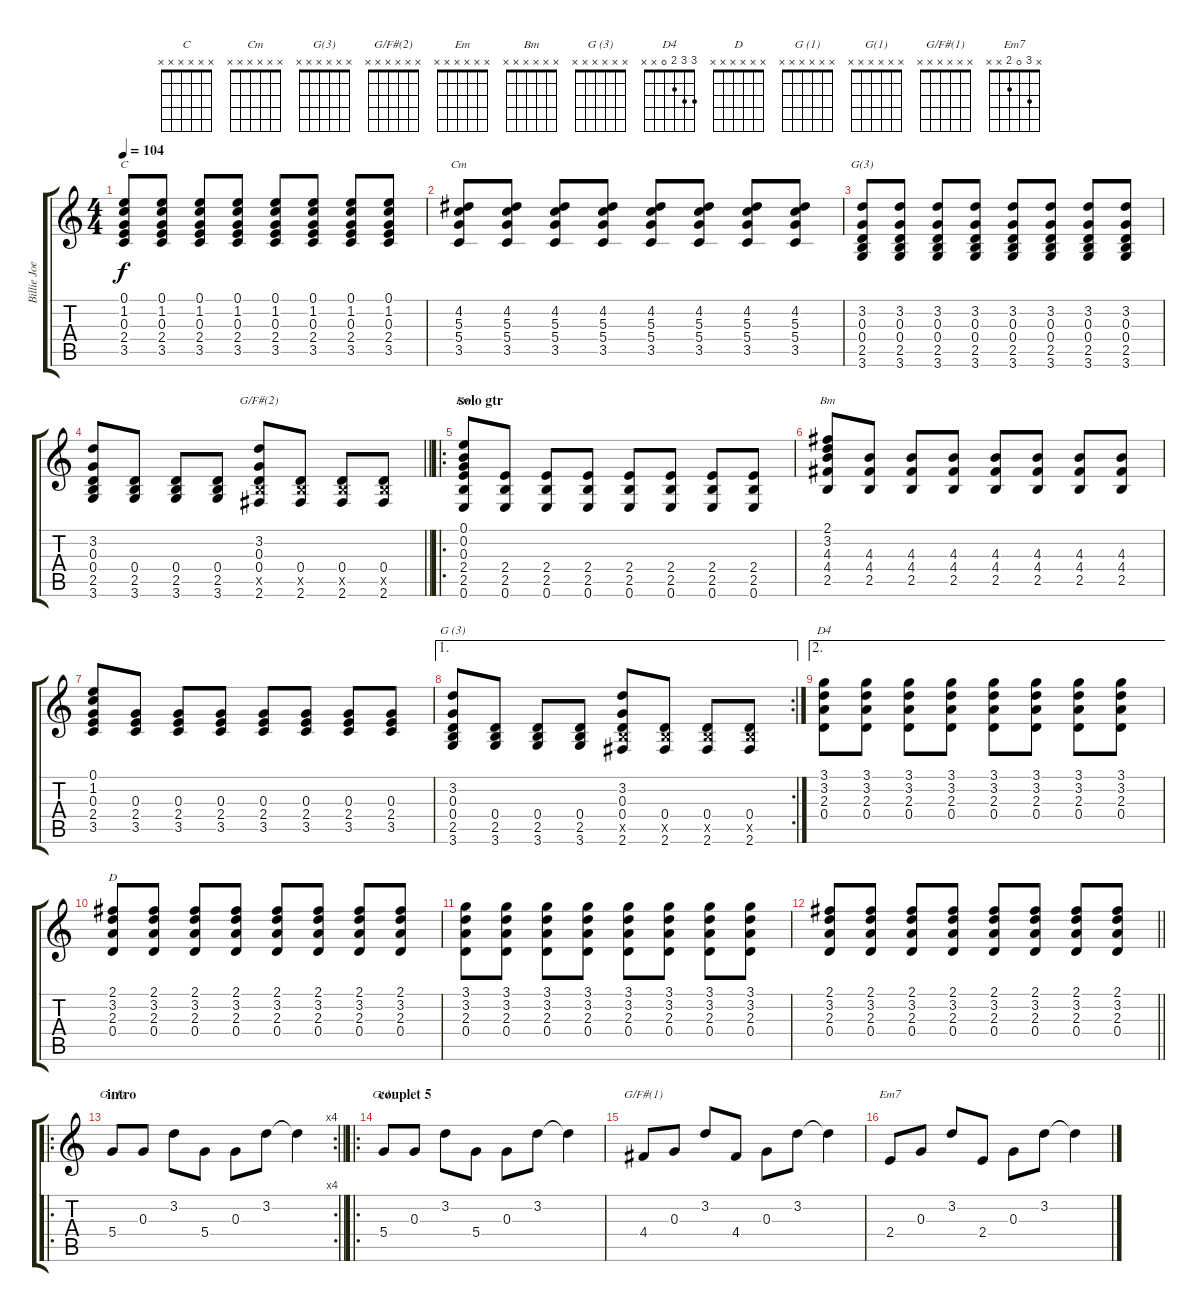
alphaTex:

\track ("Billie Joe Armstrong" "Billie Joe") {instrument acousticguitarsteel}
\staff {score tabs}
\tuning (E4 B3 G3 D3 A2 E2) {hide}
\chord ("C" x x x x x x)
\chord ("Cm" x x x x x x)
\chord ("G(3)" x x x x x x)
\chord ("G/F#(2)" x x x x x x)
\chord ("Em" x x x x x x)
\chord ("Bm" x x x x x x)
\chord ("G (3)" x x x x x x)
\chord ("D4" 3 3 2 0 x x)
\chord ("D" x x x x x x)
\chord ("G (1)" x x x x x x)
\chord ("G(1)" x x x x x x)
\chord ("G/F#(1)" x x x x x x)
\chord ("Em7" x 3 0 2 x x)
\ts (4 4)
\tempo 104
\clef g2
\ks c
(0.1 1.2 0.3 2.4 3.5).8{ch "C" dy f} (0.1 1.2 0.3 2.4 3.5).8 (0.1 1.2 0.3 2.4 3.5).8 (0.1 1.2 0.3 2.4 3.5).8 (0.1 1.2 0.3 2.4 3.5).8 (0.1 1.2 0.3 2.4 3.5).8 (0.1 1.2 0.3 2.4 3.5).8 (0.1 1.2 0.3 2.4 3.5).8 |
(4.2 5.3 5.4 3.5).8{ch "Cm"} (4.2 5.3 5.4 3.5).8 (4.2 5.3 5.4 3.5).8 (4.2 5.3 5.4 3.5).8 (4.2 5.3 5.4 3.5).8 (4.2 5.3 5.4 3.5).8 (4.2 5.3 5.4 3.5).8 (4.2 5.3 5.4 3.5).8 |
(3.2 0.3 0.4 2.5 3.6).8{ch "G(3)"} (3.2 0.3 0.4 2.5 3.6).8 (3.2 0.3 0.4 2.5 3.6).8 (3.2 0.3 0.4 2.5 3.6).8 (3.2 0.3 0.4 2.5 3.6).8 (3.2 0.3 0.4 2.5 3.6).8 (3.2 0.3 0.4 2.5 3.6).8 (3.2 0.3 0.4 2.5 3.6).8 |
\barLineRight lightlight
(3.2 0.3 0.4 2.5 3.6).8 (0.4 2.5 3.6).8 (0.4 2.5 3.6).8 (0.4 2.5 3.6).8 (3.2 0.3 0.4 2.5{x} 2.6).8{ch "G/F#(2)"} (0.4 2.5{x} 2.6).8 (0.4 2.5{x} 2.6).8 (0.4 2.5{x} 2.6).8 |
\ro
\section ("" "solo gtr")
(0.1 0.2 0.3 2.4 2.5 0.6).8{ch "Em"} (2.4 2.5 0.6).8 (2.4 2.5 0.6).8 (2.4 2.5 0.6).8 (2.4 2.5 0.6).8 (2.4 2.5 0.6).8 (2.4 2.5 0.6).8 (2.4 2.5 0.6).8 |
(2.1 3.2 4.3 4.4 2.5).8{ch "Bm"} (4.3 4.4 2.5).8 (4.3 4.4 2.5).8 (4.3 4.4 2.5).8 (4.3 4.4 2.5).8 (4.3 4.4 2.5).8 (4.3 4.4 2.5).8 (4.3 4.4 2.5).8 |
(0.1 1.2 0.3 2.4 3.5).8 (0.3 2.4 3.5).8 (0.3 2.4 3.5).8 (0.3 2.4 3.5).8 (0.3 2.4 3.5).8 (0.3 2.4 3.5).8 (0.3 2.4 3.5).8 (0.3 2.4 3.5).8 |
\ae 1
\rc 2
(3.2 0.3 0.4 2.5 3.6).8{ch "G (3)"} (0.4 2.5 3.6).8 (0.4 2.5 3.6).8 (0.4 2.5 3.6).8 (3.2 0.3 0.4 2.5{x} 2.6).8 (0.4 2.5{x} 2.6).8 (0.4 2.5{x} 2.6).8 (0.4 2.5{x} 2.6).8 |
\ae 2
(3.1 3.2 2.3 0.4).8{ch "D4"} (3.1 3.2 2.3 0.4).8 (3.1 3.2 2.3 0.4).8 (3.1 3.2 2.3 0.4).8 (3.1 3.2 2.3 0.4).8 (3.1 3.2 2.3 0.4).8 (3.1 3.2 2.3 0.4).8 (3.1 3.2 2.3 0.4).8 |
(2.1 3.2 2.3 0.4).8{ch "D"} (2.1 3.2 2.3 0.4).8 (2.1 3.2 2.3 0.4).8 (2.1 3.2 2.3 0.4).8 (2.1 3.2 2.3 0.4).8 (2.1 3.2 2.3 0.4).8 (2.1 3.2 2.3 0.4).8 (2.1 3.2 2.3 0.4).8 |
(3.1 3.2 2.3 0.4).8 (3.1 3.2 2.3 0.4).8 (3.1 3.2 2.3 0.4).8 (3.1 3.2 2.3 0.4).8 (3.1 3.2 2.3 0.4).8 (3.1 3.2 2.3 0.4).8 (3.1 3.2 2.3 0.4).8 (3.1 3.2 2.3 0.4).8 |
\barLineRight lightlight
(2.1 3.2 2.3 0.4).8 (2.1 3.2 2.3 0.4).8 (2.1 3.2 2.3 0.4).8 (2.1 3.2 2.3 0.4).8 (2.1 3.2 2.3 0.4).8 (2.1 3.2 2.3 0.4).8 (2.1 3.2 2.3 0.4).8 (2.1 3.2 2.3 0.4).8 |
\ro
\rc 4
\section ("" "intro")
\barLineRight lightlight
5.4.8{ch "G (1)"} 0.3.8 3.2.8 5.4.8 0.3.8 3.2.8 3.2{t}.4 |
\ro
\section ("" "couplet 5")
5.4.8{ch "G(1)"} 0.3.8 3.2.8 5.4.8 0.3.8 3.2.8 3.2{t}.4 |
4.4.8{ch "G/F#(1)"} 0.3.8 3.2.8 4.4.8 0.3.8 3.2.8 3.2{t}.4 |
2.4.8{ch "Em7"} 0.3.8 3.2.8 2.4.8 0.3.8 3.2.8 3.2{t}.4
